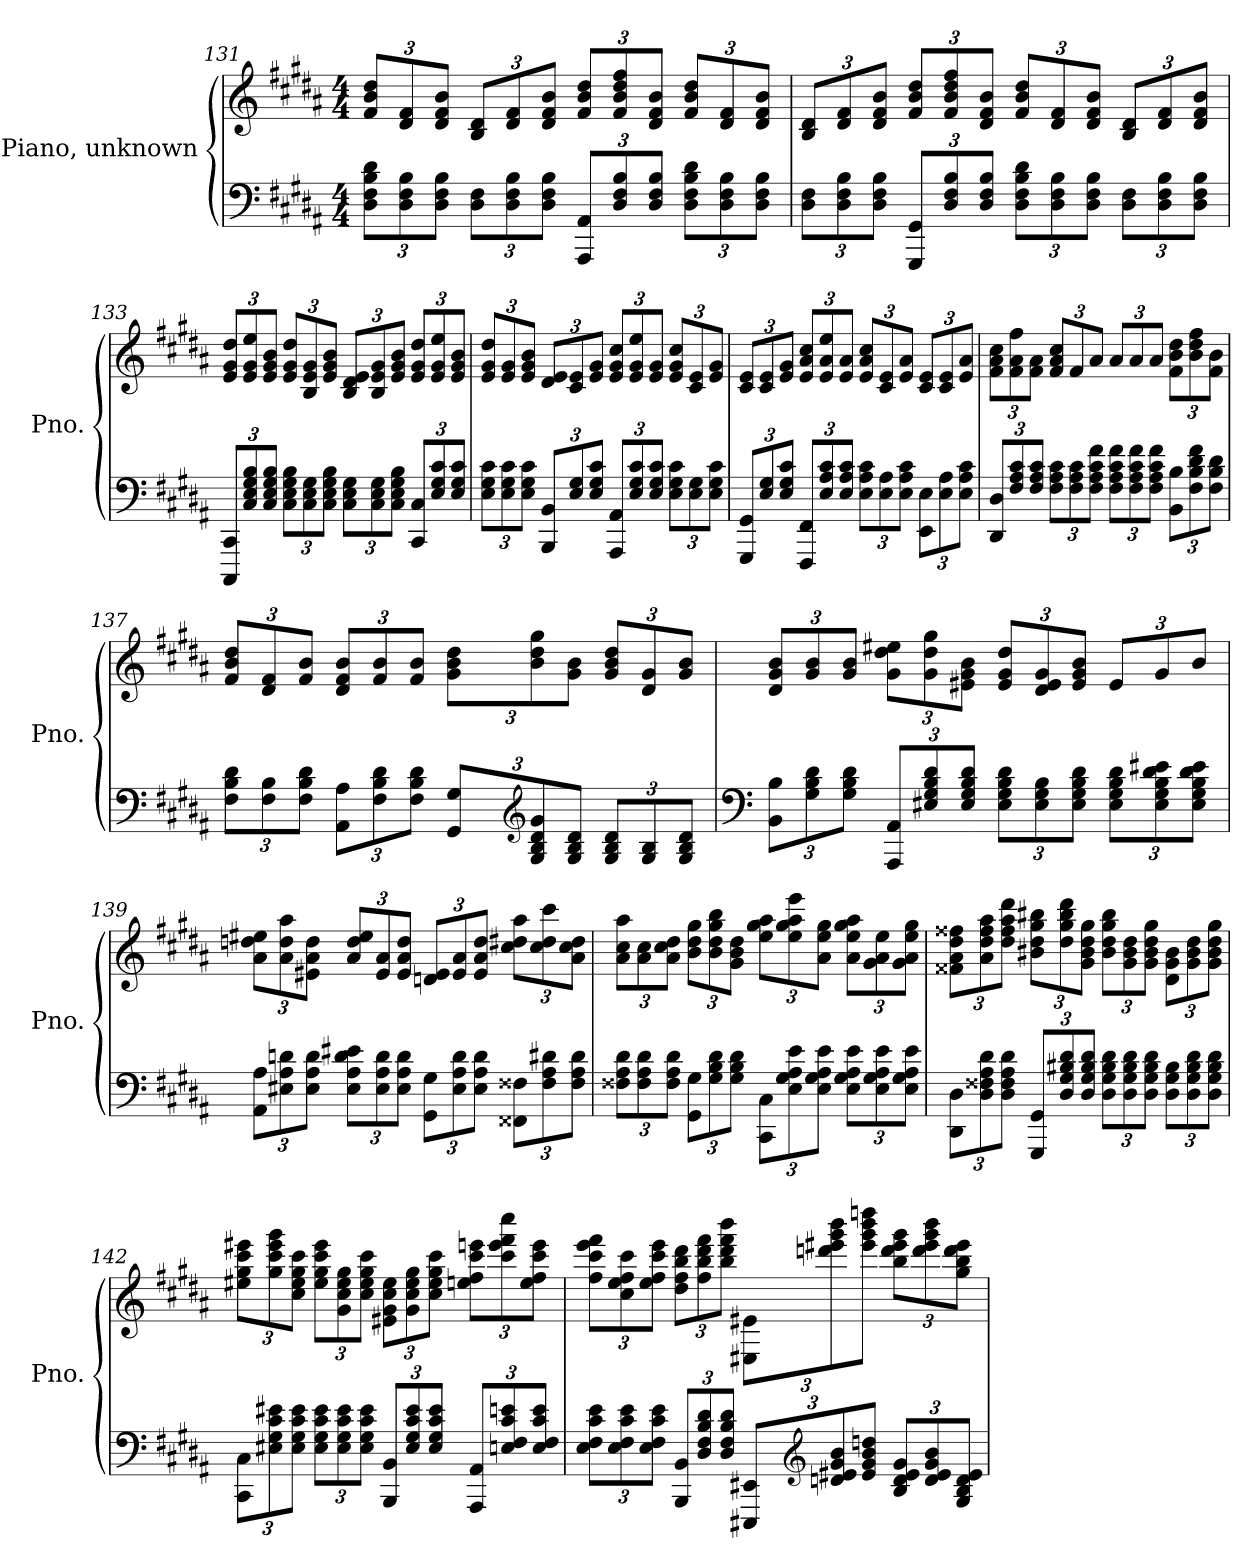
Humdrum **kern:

**kern	**kern
*part1	*part1
*staff2	*staff1
*I"Piano, unknown	*
*I'Pno.	*
*clefF4	*clefG2
*k[f#c#g#d#a#]	*k[f#c#g#d#a#]
*M4/4	*M4/4
*Xbrackettup	*Xbrackettup
=131	=131
12D#\ 12F#\ 12B\ 12d#\L	12f#/ 12b/ 12dd#/L
12D#\ 12F#\ 12B\	12d#/ 12f#/
12D#\ 12F#\ 12B\J	12d#/ 12f#/ 12b/J
12D#\ 12F#\L	12B/ 12d#/L
12D#\ 12F#\ 12B\	12d#/ 12f#/
12D#\ 12F#\ 12B\J	12d#/ 12f#/ 12b/J
12AAA#/ 12AA#/L	12f#/ 12b/ 12dd#/L
12D#/ 12F#/ 12B/	12f#/ 12b/ 12dd#/ 12ff#/
12D#/ 12F#/ 12B/J	12d#/ 12f#/ 12b/J
12D#\ 12F#\ 12B\ 12d#\L	12f#/ 12b/ 12dd#/L
12D#\ 12F#\ 12B\	12d#/ 12f#/
12D#\ 12F#\ 12B\J	12d#/ 12f#/ 12b/J
=132	=132
12D#\ 12F#\L	12B/ 12d#/L
12D#\ 12F#\ 12B\	12d#/ 12f#/
12D#\ 12F#\ 12B\J	12d#/ 12f#/ 12b/J
12GGG#/ 12GG#/L	12f#/ 12b/ 12dd#/L
12D#/ 12F#/ 12B/	12f#/ 12b/ 12dd#/ 12ff#/
12D#/ 12F#/ 12B/J	12d#/ 12f#/ 12b/J
12D#\ 12F#\ 12B\ 12d#\L	12f#/ 12b/ 12dd#/L
12D#\ 12F#\ 12B\	12d#/ 12f#/
12D#\ 12F#\ 12B\J	12d#/ 12f#/ 12b/J
12D#\ 12F#\L	12B/ 12d#/L
12D#\ 12F#\ 12B\	12d#/ 12f#/
12D#\ 12F#\ 12B\J	12d#/ 12f#/ 12b/J
!!LO:LB:g=z
=133	=133
12CCC#/ 12CC#/L	12e/ 12g#/ 12dd#/L
12C#/ 12E/ 12G#/ 12B/	12e/ 12g#/ 12ee/
12C#/ 12E/ 12G#/ 12B/J	12e/ 12g#/ 12b/J
12C#\ 12E\ 12G#\ 12B\L	12e/ 12g#/ 12dd#/L
12C#\ 12E\ 12G#\	12B/ 12e/ 12g#/
12C#\ 12E\ 12G#\ 12B\J	12e/ 12g#/ 12b/J
12C#\ 12E\ 12G#\L	12B/ 12d#/ 12e/L
12C#\ 12E\ 12G#\	12B/ 12e/ 12g#/
12C#\ 12E\ 12G#\ 12B\J	12e/ 12g#/ 12b/J
12CC#/ 12C#/L	12e/ 12g#/ 12dd#/L
12E/ 12G#/ 12c#/	12e/ 12g#/ 12ee/
12E/ 12G#/ 12c#/J	12e/ 12g#/ 12b/J
=134	=134
12E\ 12G#\ 12c#\L	12e/ 12g#/ 12dd#/L
12E\ 12G#\ 12c#\	12e/ 12g#/
12E\ 12G#\ 12c#\J	12e/ 12g#/ 12b/J
12BBB/ 12BB/L	12d#/ 12e/L
12E/ 12G#/	12c#/ 12e/
12E/ 12G#/ 12c#/J	12e/ 12g#/J
12AAA#/ 12AA#/L	12e/ 12g#/ 12cc#/L
12E/ 12G#/ 12c#/	12e/ 12g#/ 12ee/
12E/ 12G#/ 12c#/J	12e/ 12g#/J
12E\ 12G#\ 12c#\L	12e/ 12g#/ 12cc#/L
12E\ 12G#\	12c#/ 12e/
12E\ 12G#\ 12c#\J	12e/ 12g#/J
=135	=135
12GGG#/ 12GG#/L	12c#/ 12e/L
12E/ 12G#/	12c#/ 12e/
12E/ 12G#/ 12c#/J	12e/ 12g#/J
12FFF#/ 12FF#/L	12e/ 12a#/ 12cc#/L
12E/ 12A#/ 12c#/	12e/ 12a#/ 12ee/
12E/ 12A#/ 12c#/J	12e/ 12a#/J
12E\ 12A#\ 12c#\L	12e/ 12a#/ 12cc#/L
12E\ 12A#\	12c#/ 12e/
12E\ 12A#\ 12c#\J	12e/ 12a#/J
12EE\ 12E\L	12c#/ 12e/L
12E\ 12A#\	12c#/ 12e/
12E\ 12A#\ 12c#\J	12e/ 12a#/J
!!LO:LB:g=z
=136	=136
12DD#/ 12D#/L	12f#\ 12a#\ 12cc#\L
12F#/ 12A#/ 12c#/	12f#\ 12a#\ 12ff#\
12F#/ 12A#/ 12c#/J	12f#\ 12a#\J
12F#\ 12A#\ 12c#\L	12f#/ 12a#/ 12cc#/L
12F#\ 12A#\ 12c#\	12f#/
12F#\ 12A#\ 12c#\ 12f#\J	12a#/J
12F#\ 12A#\ 12c#\ 12f#\L	12a#/L
12F#\ 12A#\ 12c#\ 12f#\	12a#/
12F#\ 12A#\ 12c#\ 12f#\J	12a#/J
12BB\ 12B\L	12f#\ 12b\ 12dd#\L
12F#\ 12B\ 12d#\ 12f#\	12b\ 12dd#\ 12ff#\
12F#\ 12B\ 12d#\J	12f#\ 12b\J
=137	=137
12F#\ 12B\ 12d#\L	12f#/ 12b/ 12dd#/L
12F#\ 12B\	12d#/ 12f#/
12F#\ 12B\ 12d#\J	12f#/ 12b/J
12AA#\ 12A#\L	12d#/ 12f#/ 12b/L
12F#\ 12B\ 12d#\	12f#/ 12b/
12F#\ 12B\ 12d#\J	12f#/ 12b/J
12GG#/ 12G#/L	12g#\ 12b\ 12dd#\L
*clefG2	*
12G#/ 12B/ 12d#/ 12g#/	12b\ 12dd#\ 12gg#\
12G#/ 12B/ 12d#/J	12g#\ 12b\J
12G#/ 12B/ 12d#/L	12g#/ 12b/ 12dd#/L
12G#/ 12B/	12d#/ 12g#/
12G#/ 12B/ 12d#/J	12g#/ 12b/J
!!LO:PB:g=z
=138	=138
*clefF4	*
12BB\ 12B\L	12d#/ 12g#/ 12b/L
12G#\ 12B\ 12d#\	12g#/ 12b/
12G#\ 12B\ 12d#\J	12g#/ 12b/J
12AAA#/ 12AA#/L	12g#\ 12dd#\ 12ee#X\L
12E#X/ 12G#/ 12B/ 12d#/	12g#\ 12dd#\ 12gg#\
12E#/ 12G#/ 12B/ 12d#/J	12e#X\ 12g#\ 12b\J
12E#\ 12G#\ 12B\ 12d#\L	12e#/ 12g#/ 12dd#/L
12E#\ 12G#\ 12B\	12d#/ 12e#/ 12g#/
12E#\ 12G#\ 12B\ 12d#\J	12e#/ 12g#/ 12b/J
12E#\ 12G#\ 12B\ 12d#\L	12e#/L
12E#\ 12G#\ 12B\ 12d#\ 12e#X\	12g#/
12E#\ 12G#\ 12B\ 12d#\ 12e#\J	12b/J
=139	=139
12AA#\ 12A#\L	12a#\ 12ddn\ 12ee#X\L
12E#X\ 12A#\ 12dn\	12a#\ 12dd\ 12aa#\
12E#\ 12A#\ 12d\J	12e#X\ 12a#\ 12dd\J
12E#\ 12A#\ 12d\ 12e#X\L	12a#/ 12dd/ 12ee#/L
12E#\ 12A#\ 12d\	12e#/ 12a#/
12E#\ 12A#\ 12d\J	12e#/ 12a#/ 12dd/J
12GG#\ 12G#\L	12dn/ 12e#/L
12E#\ 12A#\ 12d\	12e#/ 12a#/
12E#\ 12A#\ 12d\J	12e#/ 12a#/ 12dd/J
12FF##X\ 12F##X\L	12cc#\ 12dd#X\ 12aa#\L
12F##\ 12A#\ 12d#X\	12cc#\ 12dd#\ 12ccc#\
12F##\ 12A#\ 12d#\J	12a#\ 12cc#\ 12dd#\J
!!LO:LB:g=z
=140	=140
12F##X\ 12A#\ 12d#\L	12a#\ 12cc#\ 12aa#\L
12F##\ 12A#\ 12d#\	12a#\ 12cc#\
12F##\ 12A#\ 12d#\J	12a#\ 12cc#\ 12dd#\J
12GG#\ 12G#\L	12b\ 12dd#\ 12gg#\L
12G#\ 12B\ 12d#\	12b\ 12dd#\ 12gg#\ 12bb\
12G#\ 12B\ 12d#\J	12g#\ 12b\ 12dd#\J
12CC#\ 12C#\L	12ee\ 12gg#\ 12aa#\L
12E\ 12G#\ 12A#\ 12e\	12ee\ 12gg#\ 12aa#\ 12eee\
12E\ 12G#\ 12A#\ 12e\J	12a#\ 12ee\ 12gg#\J
12E\ 12G#\ 12A#\ 12e\L	12a#\ 12ee\ 12gg#\ 12aa#\L
12E\ 12G#\ 12A#\ 12e\	12g#\ 12a#\ 12ee\
12E\ 12G#\ 12A#\ 12e\J	12g#\ 12a#\ 12ee\ 12gg#\J
=141	=141
12DD#\ 12D#\L	12f##X\ 12a#\ 12dd#\ 12ff##X\L
12D#\ 12F##X\ 12A#\ 12d#\	12a#\ 12dd#\ 12ff##\ 12aa#\
12D#\ 12F##\ 12A#\ 12d#\J	12dd#\ 12ff##\ 12aa#\ 12ddd#\J
12GGG#/ 12GG#/L	12b#X\ 12dd#\ 12gg#\ 12bb#X\L
12D#/ 12G#/ 12B#X/ 12d#/	12dd#\ 12gg#\ 12bb#\ 12ddd#\
12D#/ 12G#/ 12B#/ 12d#/J	12g#\ 12b#\ 12dd#\ 12gg#\J
12D#\ 12G#\ 12B#\ 12d#\L	12b#\ 12dd#\ 12gg#\ 12bb#\L
12D#\ 12G#\ 12B#\ 12d#\	12g#\ 12b#\ 12dd#\
12D#\ 12G#\ 12B#\ 12d#\J	12g#\ 12b#\ 12dd#\ 12gg#\J
12D#\ 12G#\ 12B#\L	12d#\ 12g#\ 12b#\L
12D#\ 12G#\ 12B#\ 12d#\	12g#\ 12b#\ 12dd#\
12D#\ 12G#\ 12B#\ 12d#\J	12g#\ 12b#\ 12dd#\ 12gg#\J
!!LO:LB:g=z
=142	=142
12CC#\ 12C#\L	12ee#X\ 12gg#\ 12ccc#\ 12eee#X\L
12E#X\ 12G#\ 12c#\ 12e#X\	12gg#\ 12ccc#\ 12eee#\ 12ggg#\
12E#\ 12G#\ 12c#\ 12e#\J	12cc#\ 12ee#\ 12gg#\ 12ccc#\J
12E#\ 12G#\ 12c#\ 12e#\L	12ee#\ 12gg#\ 12ccc#\ 12eee#\L
12E#\ 12G#\ 12c#\ 12e#\	12g#\ 12cc#\ 12ee#\ 12gg#\
12E#\ 12G#\ 12c#\ 12e#\J	12cc#\ 12ee#\ 12gg#\ 12ccc#\J
12BBB/ 12BB/L	12e#X\ 12g#\ 12cc#\ 12ee#\L
12E#/ 12G#/ 12c#/ 12e#/	12g#\ 12cc#\ 12ee#\ 12gg#\
12E#/ 12G#/ 12c#/ 12e#/J	12cc#\ 12ee#\ 12gg#\ 12ccc#\J
12AAA#/ 12AA#/L	12een\ 12ff#\ 12ccc#\ 12eeen\L
12En/ 12F#/ 12c#/ 12en/	12ccc#\ 12eee\ 12fff#\ 12cccc#\
12E/ 12F#/ 12c#/ 12e/J	12ee\ 12ff#\ 12ccc#\ 12eee\J
!!LO:LB:g=z
=143	=143
12E\ 12F#\ 12c#\ 12e\L	12ff#\ 12ccc#\ 12eee\ 12fff#\L
12E\ 12F#\ 12c#\ 12e\	12cc#\ 12ee\ 12ff#\ 12ccc#\
12E\ 12F#\ 12c#\ 12e\J	12ee\ 12ff#\ 12ccc#\ 12eee\J
12BBB/ 12BB/L	12dd#\ 12ff#\ 12bb\ 12ddd#\L
12D#/ 12F#/ 12B/ 12d#/	12ff#\ 12bb\ 12ddd#\ 12fff#\
12D#/ 12F#/ 12B/ 12d#/J	12bb\ 12ddd#\ 12fff#\ 12bbb\J
12EEE#X/ 12EE#X/L	12E#X\ 12e#X\L
*clefG2	*
12dn/ 12e#X/ 12g#/ 12b/	12dddn\ 12eee#X\ 12ggg#\ 12bbb\
12e#/ 12g#/ 12b/ 12ddn/J	12eee#\ 12ggg#\ 12bbb\ 12ddddn\J
12B/ 12d/ 12e#/ 12g#/L	12bb\ 12ddd\ 12eee#\ 12ggg#\L
12d/ 12e#/ 12g#/ 12b/	12ddd\ 12eee#\ 12ggg#\ 12bbb\
12G#/ 12B/ 12d/ 12e#/J	12gg#\ 12bb\ 12ddd\ 12eee#\J
=	=
*-	*-
